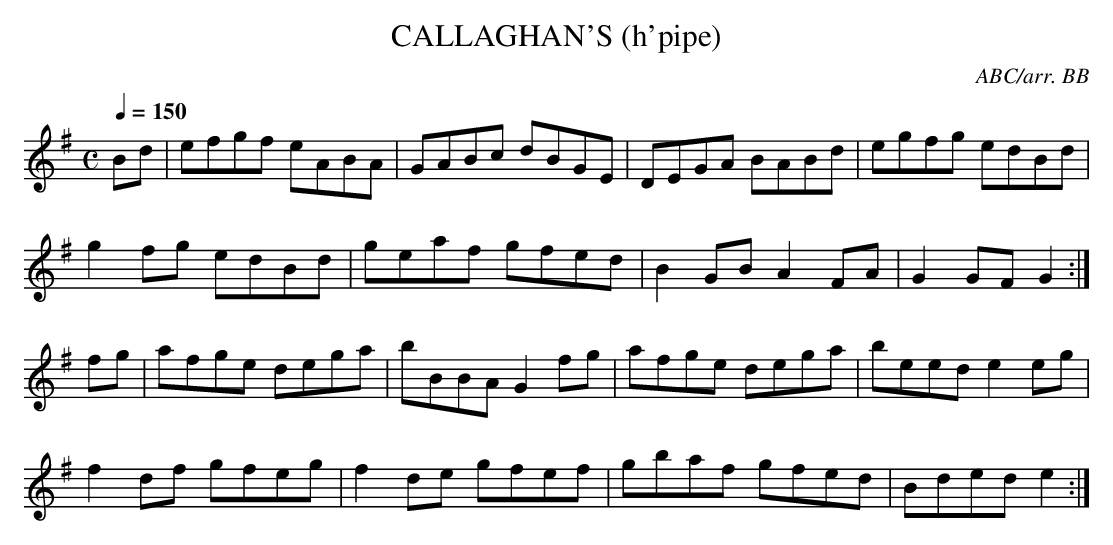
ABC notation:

X:1
T:CALLAGHAN'S (h'pipe)
C:ABC/arr. BB
M:C
Q:1/4=150
L:1/8
K:G
Bd|efgf eABA|GABc dBGE|DEGA BABd|egfg edBd|
g2fg edBd|geaf gfed|B2GB A2FA|G2GF G2 :|
fg|afge dega|bBBA G2fg|afge dega|beed e2eg|
f2df gfeg|f2de gfef|gbaf gfed|Bded e2 :|
